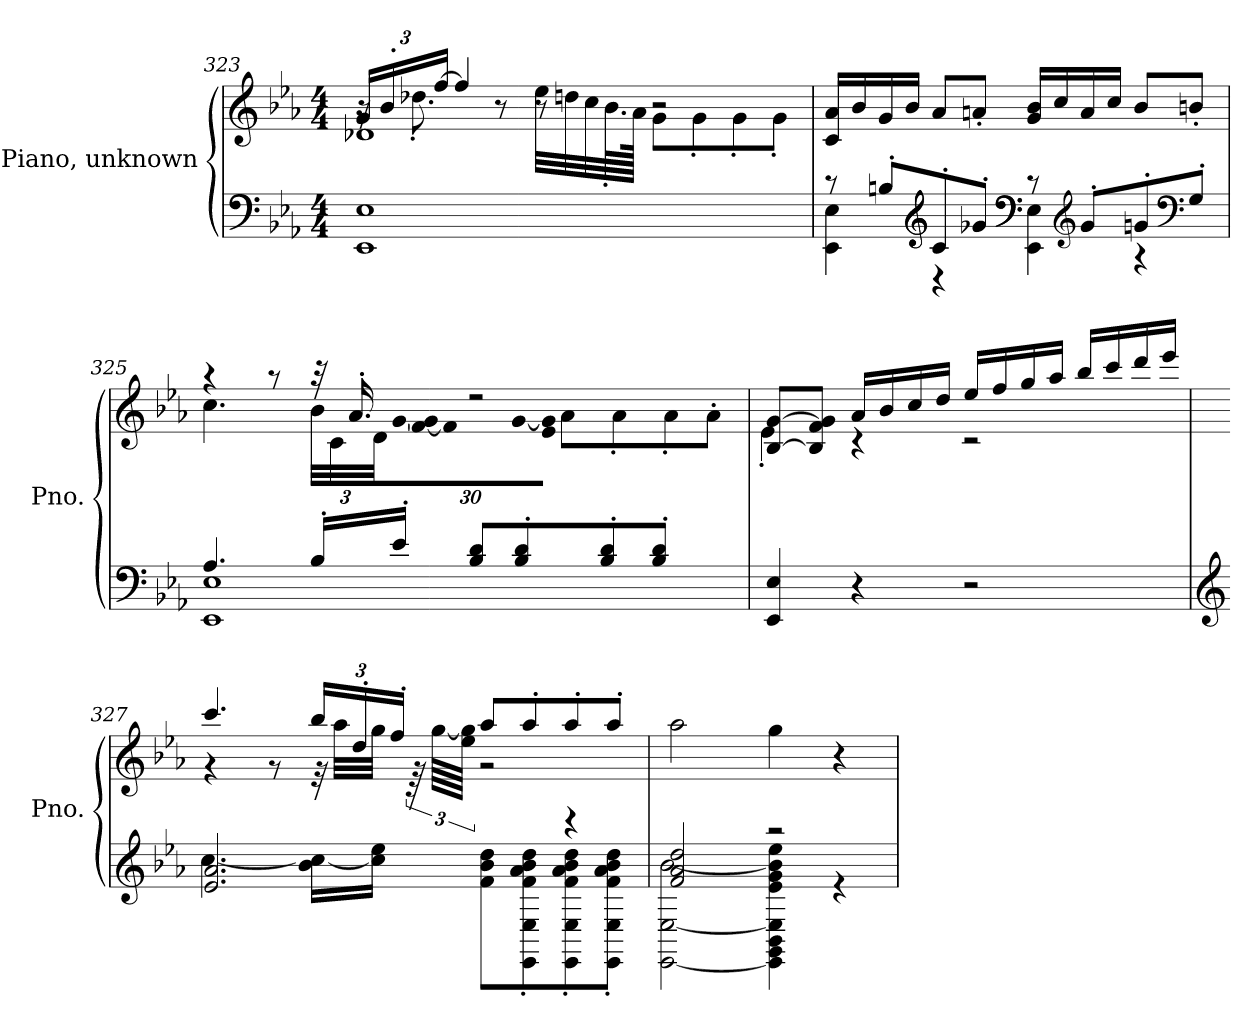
**kern	**kern
*part1	*part1
*staff2	*staff1
*I"Piano, unknown	*
*I'Pno.	*
*clefF4	*clefG2
*k[b-e-a-]	*k[b-e-a-]
*M4/4	*M4/4
*	*Xbrackettup
=323	=323
*	*^
*	*	*^
1EE- 1E-	24g/LL	16r	1d-X
.	24b-'/	.	.
.	.	8.dd-X'\	.
.	[24ff/JJ	.	.
.	4ff/]	.	.
.	.	8r	.
.	8r	32ee-\LLL	.
.	.	32ddn\	.
.	.	32cc\	.
.	.	64.b-'\L	.
.	.	128a-\JJJJk	.
.	2r	8g\L	.
.	.	8g'\	.
.	.	8g'\	.
.	.	8g'\J	.
*	*v	*v	*v
!!LO:PB:g=z
=324	=324
*^	*
8r	4EE-\ 4E-\	16c/ 16a-/LL
.	.	16b-/
8Bn'/L	.	16g/
.	.	16b-/JJ
*clefG2	*	*
8c'/	4r	8a-/L
8g-X'/J	.	8an'/J
*clefF4	*	*
8r	4EE-\ 4E-\	16g/ 16b-/LL
.	.	16cc/
*clefG2	*	*
8g-'/L	.	16a/
.	.	16cc/JJ
8gn'/	4r	8b-/L
*clefF4	*	*
8G'/J	.	8bn'/J
=325	=325	=325
*	*	*^
4.A-/	1EE- 1E-	4r	4.cc\
.	.	8r	.
16B-'/LL	.	32r	48b-\LLL
.	.	.	48c\
.	.	16.a-'/	.
.	.	.	48d\
!	!	!	!LO:N:vis=64
16e-'/JJ	.	.	[960%17g\L
!	!	!	!LO:N:vis=256
.	.	.	[1920%17f\ 1920%17g\]K
!	!	!	!LO:N:vis=64
.	.	.	960%17f\]
.	.	.	1920ryy
!	!	!	!LO:N:vis=256
.	.	.	[1920%17g\L
!	!	!	!LO:N:vis=256
.	.	.	1920%17e-\ 1920%17g\]JJJJJ
8B-/ 8d/L	.	2r	8a-\L
8B-/' 8d/'	.	.	8a-'\
8B-/' 8d/'	.	.	8a-'\
8B-/' 8d/'J	.	.	8a-'\J
*v	*v	*	*
!!LO:LB:g=z	!!
=326	=326	=326
4EE-/ 4E-/	[8B-/ [8g/L	4e-'\
.	8B-/] 8f/ 8g/]J	.
4r	16a-/LL	4r
.	16b-/	.
.	16cc/	.
.	16dd/JJ	.
2r	16ee-/LL	2r
.	16ff/	.
.	16gg/	.
.	16aa-/JJ	.
.	16bb-/LL	.
.	16ccc/	.
.	16ddd/	.
.	16eee-/JJ	.
=327	=327	=327
*clefG2	*	*
*^	*	*
2.e-/ 2.a-/	[4.cc\	4.ccc/	4r
.	.	.	8r
.	16b-\ 16cc\_LL	24bb-/LL	32r
.	.	.	32aa-\LLL
.	.	24dd'/	.
.	16cc\] 16ee-\JJ	.	32gg\JJJ
.	.	24ff'/JJ	.
*	*	*	*brackettup
.	.	.	96r
.	.	.	[96gg\LLLL
.	.	.	96ee-\ 96gg\]JJJJ
.	8f\ 8b-\ 8dd\L	8aa-/L	2r
.	8EE-\' 8E-\' 8f\' 8a-\' 8b-\' 8dd\'	8aa-'/	.
4r	8EE-\' 8E-\' 8f\' 8a-\' 8b-\' 8dd\'	8aa-'/	.
.	8EE-\' 8E-\' 8f\' 8a-\' 8b-\' 8dd\'J	8aa-'/J	.
*	*	*v	*v
=328	=328	=328
2f/ 2a-/ 2dd/	[2EE-\ [2E-\ [2b-\	2aa-\
2r	4EE-\] 4GG\ 4BB-\ 4E-\] 4e-\ 4g\ 4b-\] 4ee-\	4gg\
.	4r	4r
*v	*v	*
=	=
*-	*-
